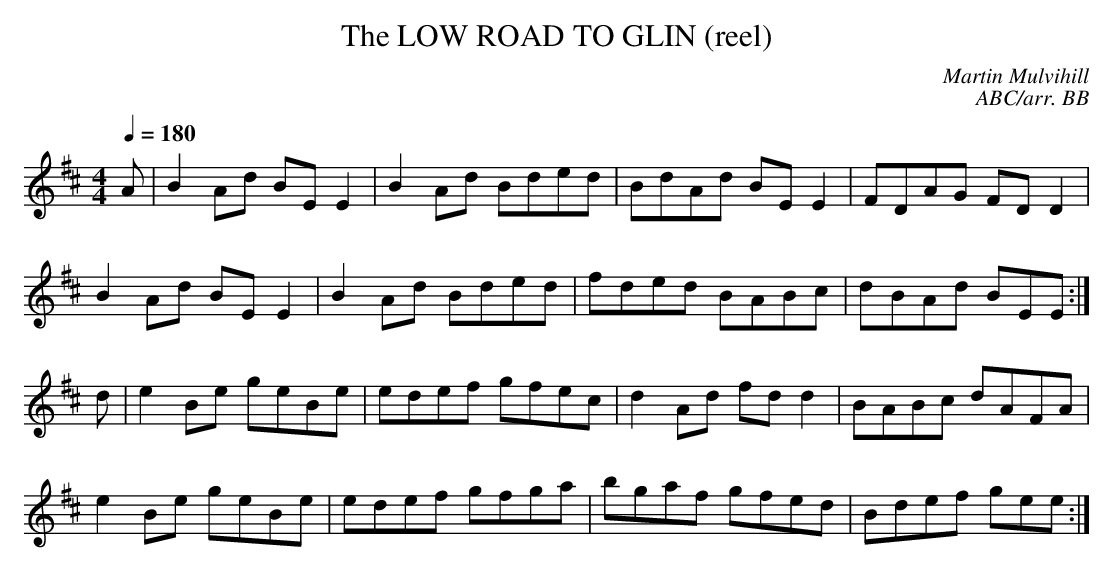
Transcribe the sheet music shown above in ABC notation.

X:1
T:LOW ROAD TO GLIN (reel), The
C:Martin Mulvihill
C:ABC/arr. BB
Q:1/4=180
M:4/4
L:1/8
K:Edor
A|B2Ad BEE2|B2Ad Bded|BdAd BE E2|FDAG FD D2|
B2 Ad BE E2|B2 Ad Bded|fded BABc|dBAd BEE :|
d|e2 Be geBe|edef gfec|d2 Ad fd d2|BABc dAFA|
e2 Be geBe|edef gfga|bgaf gfed|Bdef gee :|
